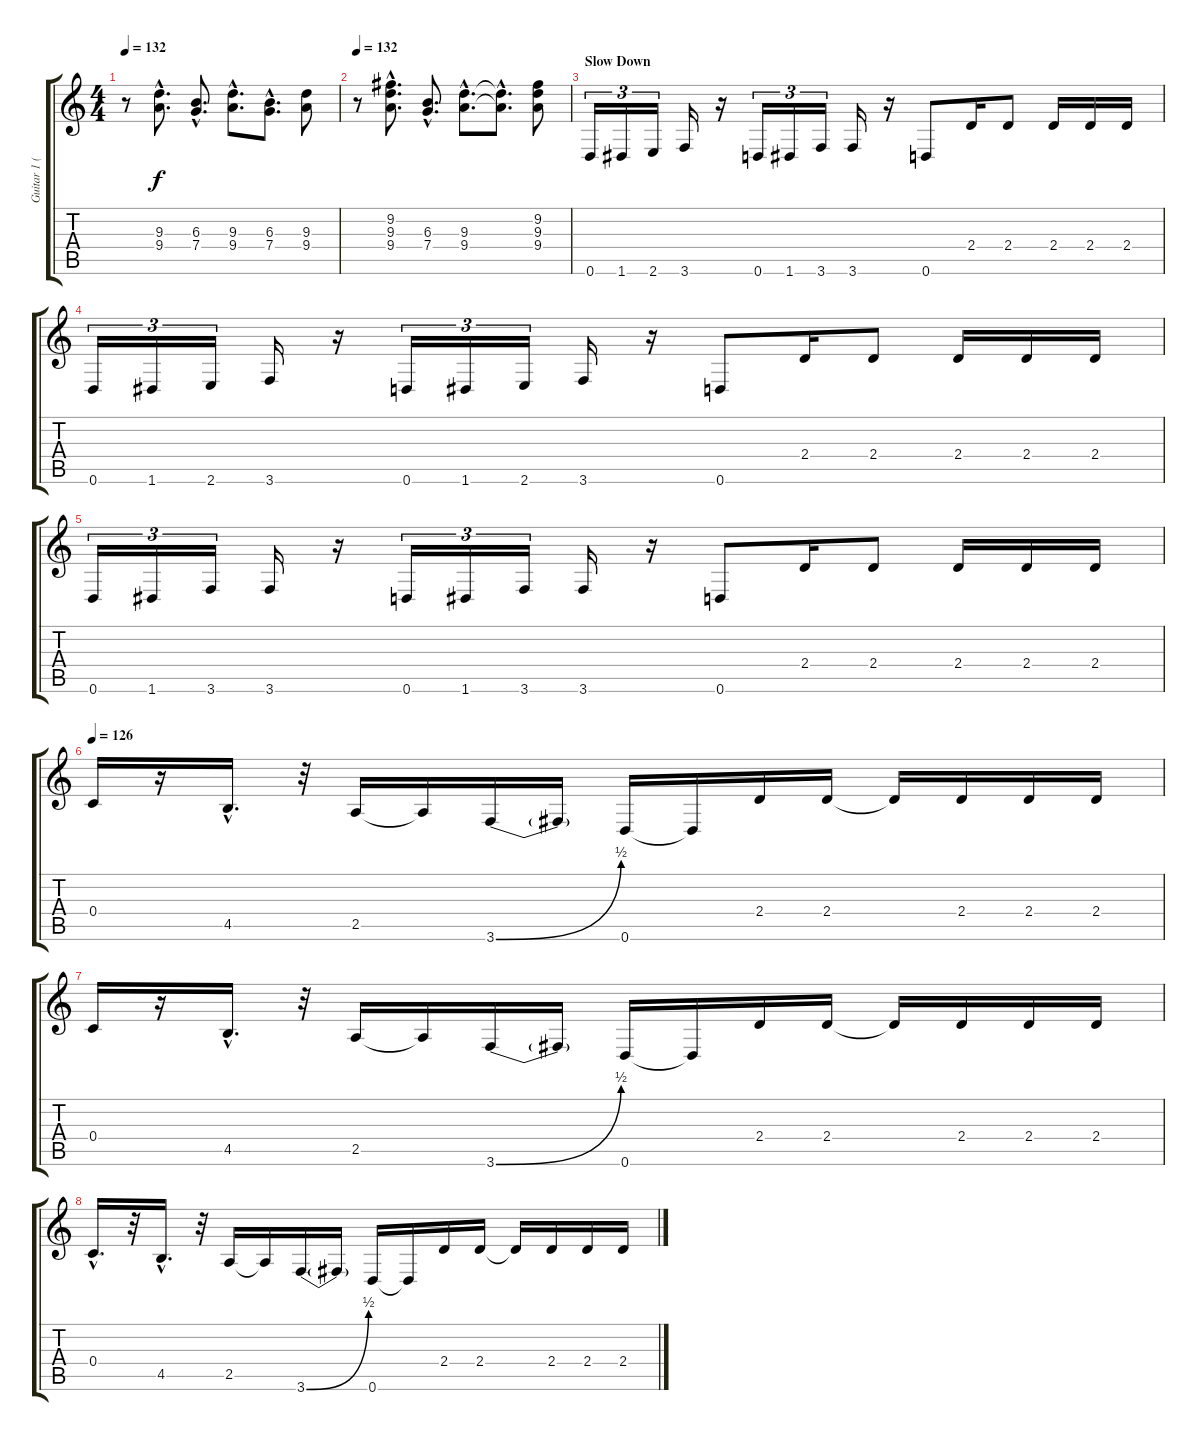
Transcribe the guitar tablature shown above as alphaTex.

\track ("Guitar 1 (Part 1 and 3)" "Guitar 1 (") {instrument distortionguitar}
\staff {score tabs}
\tuning (D4 A3 F3 C3 G2 D2) {hide}
\ts (4 4)
\tempo 132
\clef g2
\ks c
r.8{dy f} (9.3{hac} 9.4{hac}).8{d} (6.3{hac} 7.4{hac}).8{d} (9.3{hac} 9.4{hac}).8{d} (6.3{hac} 7.4{hac}).8{d} (9.3 9.4).8 |
\tempo 132
r.8 (9.2{hac} 9.3{hac} 9.4{hac}).8{d} (6.3{hac} 7.4{hac}).8{d} (9.3{hac} 9.4{hac}).8{d} (9.3{hac t} 9.4{hac t}).8{d} (9.2 9.3 9.4).8 |
\section ("" "Slow Down")
0.6.16{tu (3 2)} 1.6.16{tu (3 2)} 2.6.16{tu (3 2)} 3.6.16 r.16 0.6.16{tu (3 2)} 1.6.16{tu (3 2)} 3.6.16{tu (3 2)} 3.6.16 r.16 0.6.8 2.4.16 2.4.8 2.4.16 2.4.16 2.4.16 |
0.6.16{tu (3 2)} 1.6.16{tu (3 2)} 2.6.16{tu (3 2)} 3.6.16 r.16 0.6.16{tu (3 2)} 1.6.16{tu (3 2)} 2.6.16{tu (3 2)} 3.6.16 r.16 0.6.8 2.4.16 2.4.8 2.4.16 2.4.16 2.4.16 |
0.6.16{tu (3 2)} 1.6.16{tu (3 2)} 3.6.16{tu (3 2)} 3.6.16 r.16 0.6.16{tu (3 2)} 1.6.16{tu (3 2)} 3.6.16{tu (3 2)} 3.6.16 r.16 0.6.8 2.4.16 2.4.8 2.4.16 2.4.16 2.4.16 |
\tempo 126
0.4.16 r.16 4.5{hac}.16{d} r.32 2.5.16 2.5{t}.16 3.6{be (bend 0 0 60 2)}.16 3.6{t}.16 0.6.16 0.6{t}.16 2.4.16 2.4.16 2.4{t}.16 2.4.16 2.4.16 2.4.16 |
0.4.16 r.16 4.5{hac}.16{d} r.32 2.5.16 2.5{t}.16 3.6{be (bend 0 0 60 2)}.16 3.6{t}.16 0.6.16 0.6{t}.16 2.4.16 2.4.16 2.4{t}.16 2.4.16 2.4.16 2.4.16 |
0.4{hac}.16{d} r.32 4.5{hac}.16{d} r.32 2.5.16 2.5{t}.16 3.6{be (bend 0 0 60 2)}.16 3.6{t}.16 0.6.16 0.6{t}.16 2.4.16 2.4.16 2.4{t}.16 2.4.16 2.4.16 2.4.16
